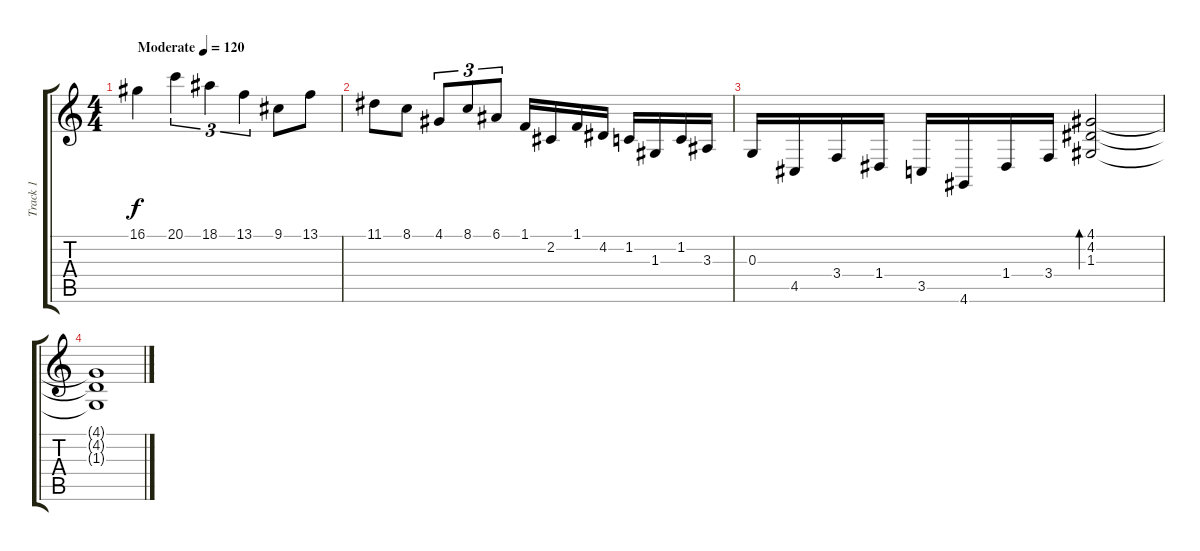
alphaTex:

\track ("Track 1" "Track 1") {instrument acousticgrandpiano}
\staff {score tabs}
\tuning (E4 B3 G3 D3 A2 E2) {hide}
\ts (4 4)
\tempo (120 "Moderate")
\clef g2
\ks c
16.1.4{dy f instrument acousticgrandpiano} 20.1.4{tu (3 2)} 18.1.4{tu (3 2)} 13.1.4{tu (3 2)} 9.1.8 13.1.8 |
11.1.8 8.1.8 4.1.8{tu (3 2)} 8.1.8{tu (3 2)} 6.1.8{tu (3 2)} 1.1.16 2.2.16 1.1.16 4.2.16 1.2.16 1.3.16 1.2.16 3.3.16 |
0.3.16 4.5.16 3.4.16 1.4.16 3.5.16 4.6.16 1.4.16 3.4.16 (4.1 4.2 1.3).2{bd 480} |
(4.1{t} 4.2{t} 1.3{t}).1
